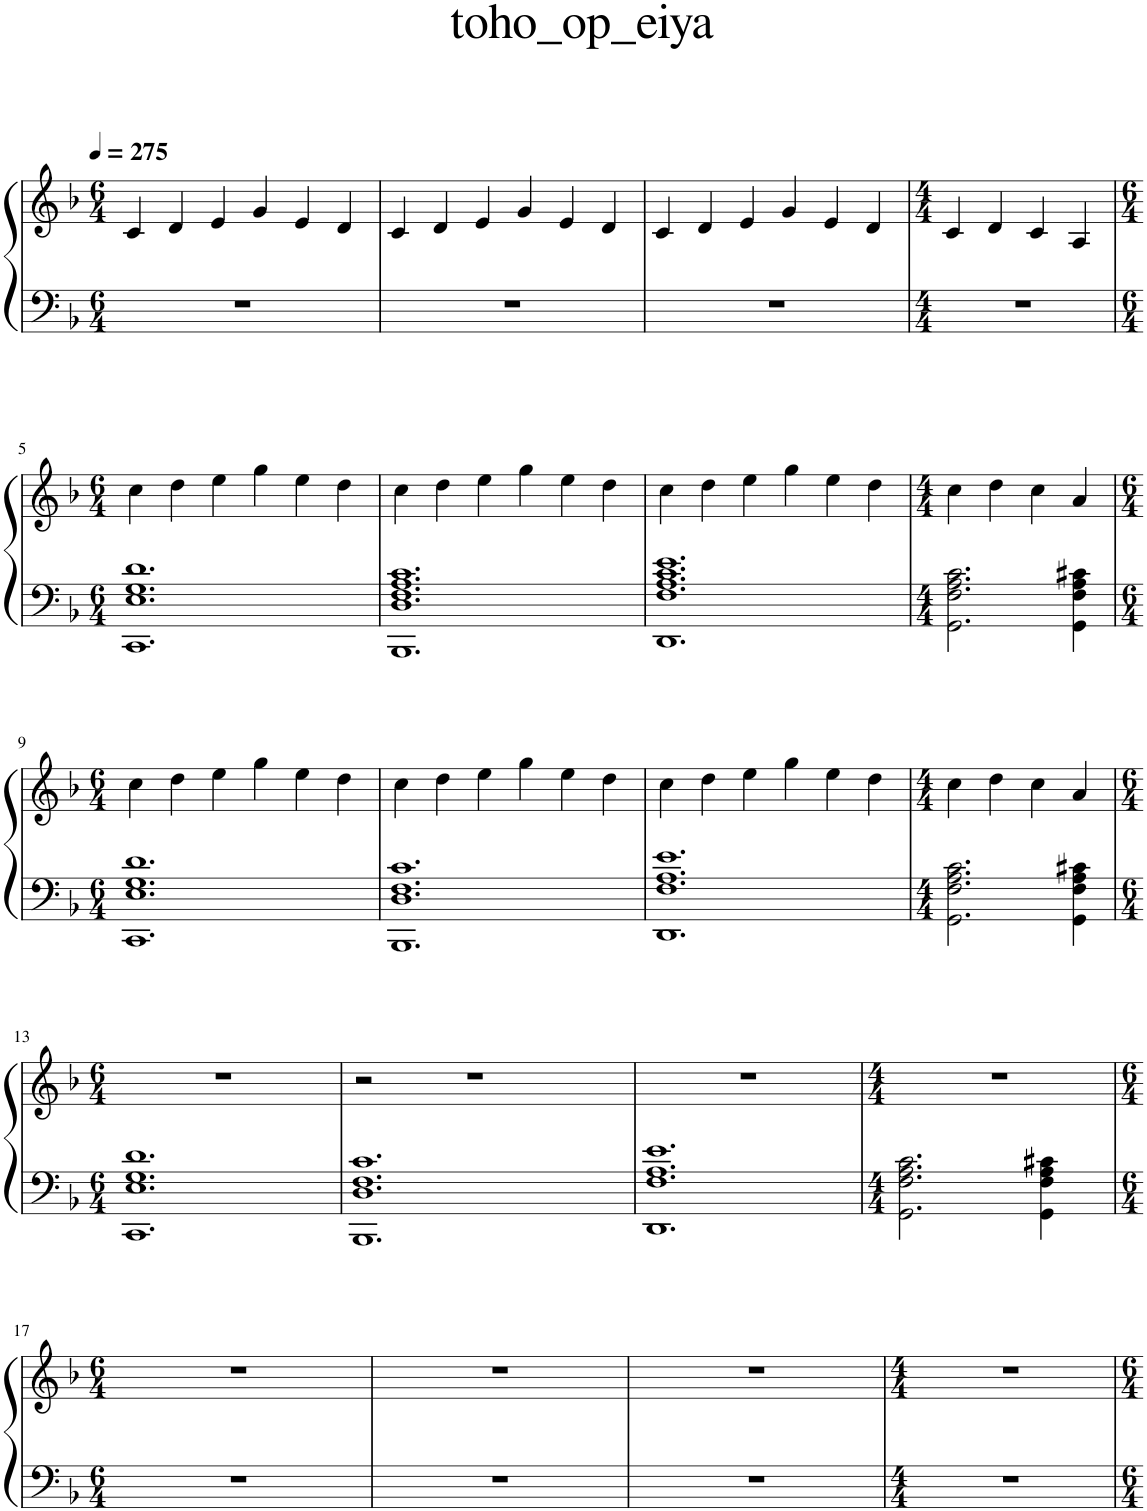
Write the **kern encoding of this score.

**kern	**kern
*part1	*part1
*staff2	*staff1
*I"Piano	*
*I'Pno.	*
*clefF4	*clefG2
*k[b-]	*k[b-]
*M6/4	*M6/4
*MM275	*MM275
=1	=1
1.r	4c/
.	4d/
.	4e/
.	4g/
.	4e/
.	4d/
=2	=2
1.r	4c/
.	4d/
.	4e/
.	4g/
.	4e/
.	4d/
=3	=3
1.r	4c/
.	4d/
.	4e/
.	4g/
.	4e/
.	4d/
=4	=4
*M4/4	*M4/4
1r	4c/
.	4d/
.	4c/
.	4A/
!!LO:LB:g=z
=5	=5
*M6/4	*M6/4
1.CC 1.E 1.G 1.d	4cc\
.	4dd\
.	4ee\
.	4gg\
.	4ee\
.	4dd\
=6	=6
1.BBB- 1.D 1.F 1.A 1.c	4cc\
.	4dd\
.	4ee\
.	4gg\
.	4ee\
.	4dd\
=7	=7
1.DD 1.F 1.A 1.c 1.e	4cc\
.	4dd\
.	4ee\
.	4gg\
.	4ee\
.	4dd\
=8	=8
*M4/4	*M4/4
2.GG\ 2.F\ 2.A\ 2.c\	4cc\
.	4dd\
.	4cc\
4GG\ 4F\ 4A\ 4c#X\	4a/
!!LO:LB:g=z
=9	=9
*M6/4	*M6/4
1.CC 1.E 1.G 1.d	4cc\
.	4dd\
.	4ee\
.	4gg\
.	4ee\
.	4dd\
=10	=10
1.BBB- 1.D 1.F 1.c	4cc\
.	4dd\
.	4ee\
.	4gg\
.	4ee\
.	4dd\
=11	=11
1.DD 1.F 1.A 1.e	4cc\
.	4dd\
.	4ee\
.	4gg\
.	4ee\
.	4dd\
=12	=12
*M4/4	*M4/4
2.GG\ 2.F\ 2.A\ 2.c\	4cc\
.	4dd\
.	4cc\
4GG\ 4F\ 4A\ 4c#X\	4a/
!!LO:LB:g=z
=13	=13
*M6/4	*M6/4
1.CC 1.E 1.G 1.d	1.r
=14	=14
1.BBB- 1.D 1.F 1.c	2r
.	1r
=15	=15
1.DD 1.F 1.A 1.e	1.r
=16	=16
*M4/4	*M4/4
2.GG\ 2.F\ 2.A\ 2.c\	1r
4GG\ 4F\ 4A\ 4c#X\	.
!!LO:LB:g=z
=17	=17
*M6/4	*M6/4
1.r	1.r
=18	=18
1.r	1.r
=19	=19
1.r	1.r
=20	=20
*M4/4	*M4/4
1r	1r
=	=
*-	*-
